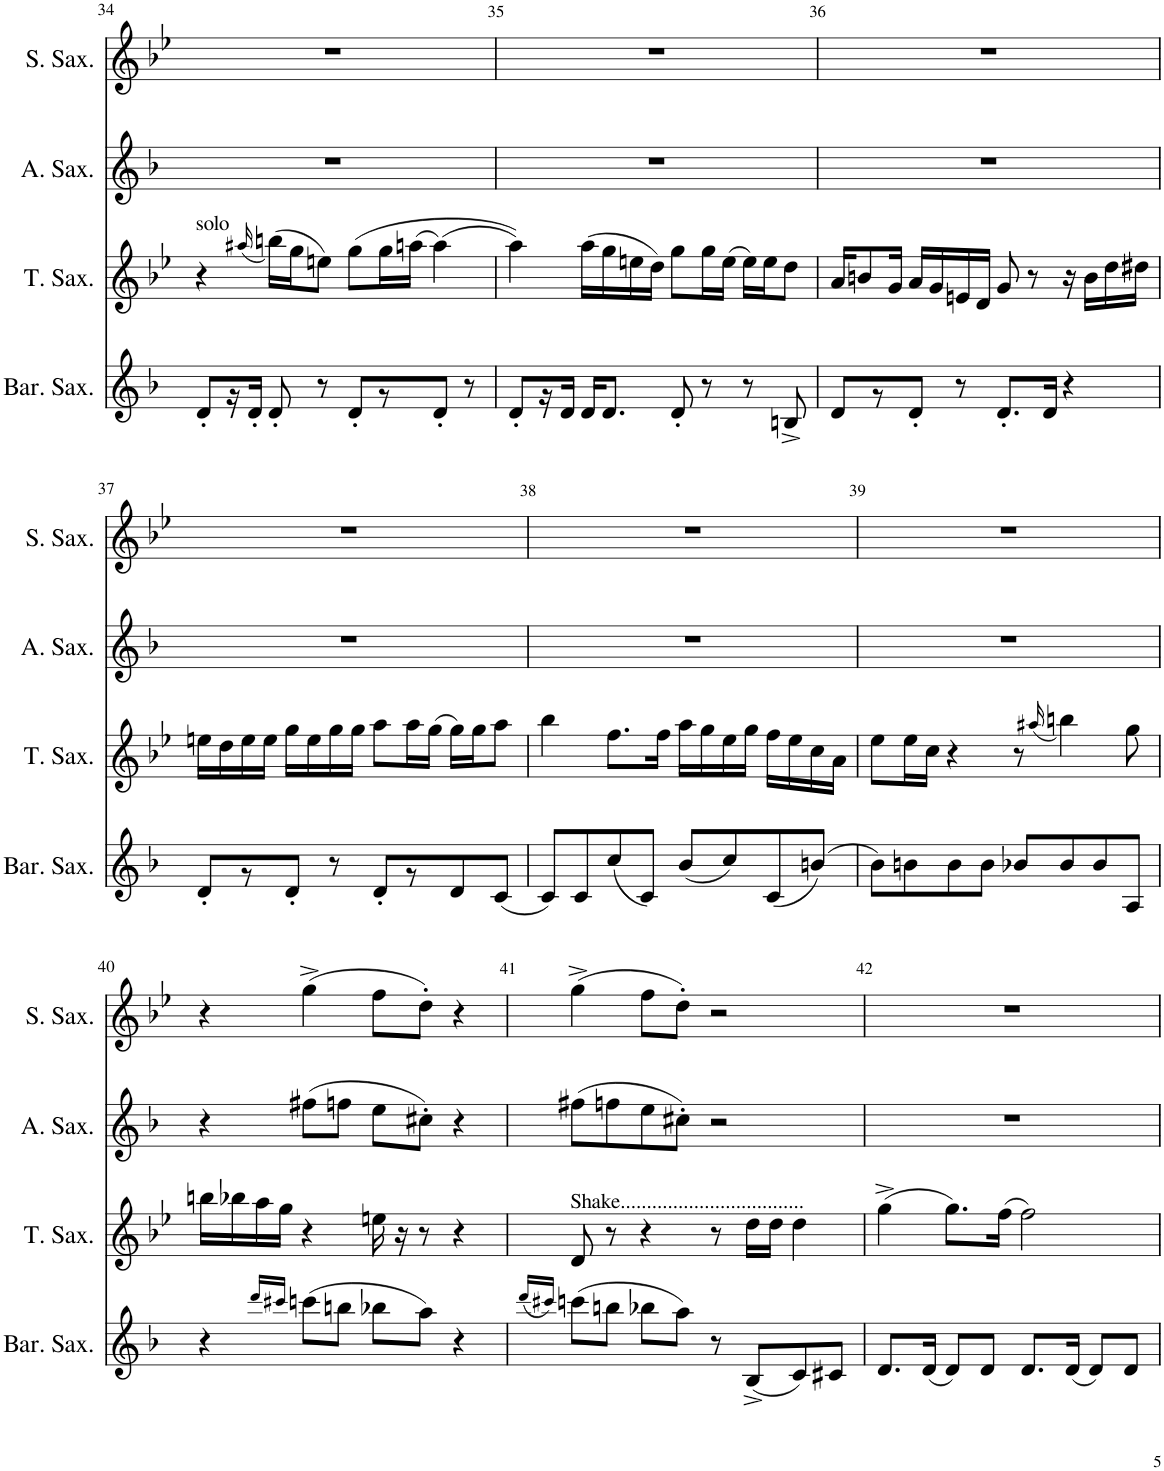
**kern	**kern	**kern	**kern
*part4	*part3	*part2	*part1
*staff4	*staff3	*staff2	*staff1
*I"Baritone Saxophone	*I"Tenor Saxophone	*I"Alto Saxophone	*I"Soprano Saxophone
*I'Bar. Sax.	*I'T. Sax.	*I'A. Sax.	*I'S. Sax.
!!LO:PB:g=z
*clefG2	*clefG2	*clefG2	*clefG2
*Trd12c21	*Trd8c14	*Trd5c9	*Trd1c2
*k[b-]	*k[b-e-]	*k[b-]	*k[b-e-]
*M4/4	*M4/4	*M4/4	*M4/4
=34	=34	=34	=34
!	!LO:TX:a:t=solo	!	!
8d'/L	4r	1r	1r
16r	.	.	.
16d'/JJ	.	.	.
.	(16qaa#X/	.	.
8d'/	(16bbn\LL)	.	.
.	16gg\J	.	.
8r	8een\J)	.	.
8d'/L	(8gg\L	.	.
8r	16gg\L	.	.
.	(16aan\JJ	.	.
8d'/J	(4aa\)	.	.
8r	.	.	.
=35	=35	=35	=35
8d'/L	4aa\))	1r	1r
16r	.	.	.
16d/JJ	.	.	.
16d/KL	(16aa\LL	.	.
8.d/J	16gg\	.	.
.	16een\	.	.
.	16dd\JJ)	.	.
8d'/	8gg\L	.	.
8r	16gg\L	.	.
.	(16ee\JJ	.	.
8r	16ee\LL)	.	.
.	16ee\J	.	.
8Bn^/	8dd\J	.	.
=36	=36	=36	=36
8d/L	16a/KL	1r	1r
.	8bn/	.	.
8r	.	.	.
.	16g/Jk	.	.
8d'/J	16a/LL	.	.
.	16g/	.	.
8r	16en/	.	.
.	16d/JJ	.	.
8.d'/L	8g/	.	.
.	8r	.	.
16d/Jk	.	.	.
4r	16r	.	.
.	16b\LL	.	.
.	16dd\	.	.
.	16dd#X\JJ	.	.
!!LO:LB:g=z
=37	=37	=37	=37
8d'/L	16een\LL	1r	1r
.	16dd\	.	.
8r	16ee\	.	.
.	16ee\JJ	.	.
8d'/J	16gg\LL	.	.
.	16ee\	.	.
8r	16gg\	.	.
.	16gg\JJ	.	.
8d'/L	8aa\L	.	.
8r	16aa\L	.	.
.	(16gg\JJ	.	.
8d/	16gg\LL)	.	.
.	16gg\J	.	.
(8c/J	8aa\J	.	.
=38	=38	=38	=38
8c/L)	4bb-\	1r	1r
8c/	.	.	.
(8cc/	8.ff\L	.	.
8c/J)	.	.	.
.	16ff\Jk	.	.
(8b-/L	16aa\LL	.	.
.	16gg\	.	.
8cc/)	16ee-\	.	.
.	16gg\JJ	.	.
(8c/	16ff\LL	.	.
.	16ee-\	.	.
(8bn/J)	16cc\	.	.
.	16a\JJ	.	.
=39	=39	=39	=39
8b-\L)	8ee-\L	1r	1r
8bn\	16ee-\L	.	.
.	16cc\JJ	.	.
8b\	4r	.	.
8b\J	.	.	.
8b-X/L	8r	.	.
.	(16qaa#X/	.	.
8b-/	4bbn\)	.	.
8b-/	.	.	.
8A/J	8gg\	.	.
!!LO:LB:g=z
=40	=40	=40	=40
4r	16bbn\LL	4r	4r
.	16bb-X\	.	.
.	16aa\	.	.
.	16gg\JJ	.	.
16qddd/LL	.	.	.
16qccc#X/JJ	.	.	.
(8cccn\L	4r	(8ff#X\L	(4gg^\
8bbn\J	.	8ffn\J	.
8bb-X\L	16een\	8ee\L	8ff\L
.	16r	.	.
8aa\J)	8r	8cc#X'\J)	8dd'\J)
4r	4r	4r	4r
=41	=41	=41	=41
(16qddd/LL	.	.	.
16qccc#X/JJ)	.	.	.
!	!LO:TX:a:t=Shake...................................	!	!
(8cccn\L	8d/	(8ff#X\L	(4gg^\
8bbn\J	8r	8ffn\	.
8bb-X\L	4r	8ee\	8ff\L
8aa\J)	.	8cc#X'\J)	8dd'\J)
8r	8r	2r	2r
(8B-^/L	16dd\LL	.	.
.	16dd\JJ	.	.
8c/)	4dd\	.	.
8c#X/J	.	.	.
=42	=42	=42	=42
8.d/L	(4gg^\	1r	1r
(16d/Jk	.	.	.
8d/L)	8.gg\L)	.	.
8d/J	.	.	.
.	(16ff\Jk	.	.
8.d/L	2ff\)	.	.
(16d/Jk	.	.	.
8d/L)	.	.	.
8d/J	.	.	.
=	=	=	=
*-	*-	*-	*-
